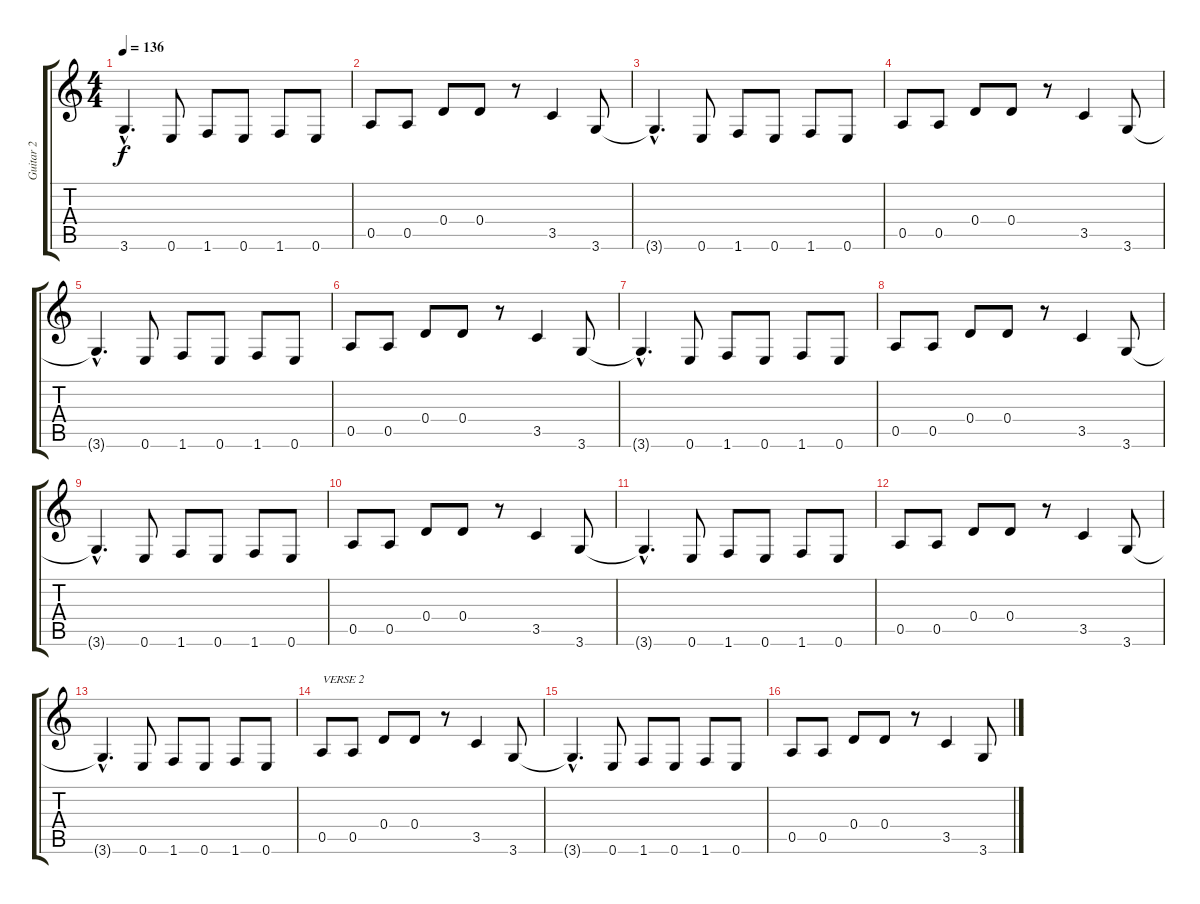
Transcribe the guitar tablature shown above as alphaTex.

\track ("Guitar 2" "Guitar 2") {instrument distortionguitar}
\staff {score tabs}
\tuning (E4 B3 G3 D3 A2 E2) {hide}
\ts (4 4)
\tempo 136
\clef g2
\ks c
3.6{hac t}.4{d dy f} 0.6.8 1.6.8 0.6.8 1.6.8 0.6.8 |
0.5.8 0.5.8 0.4.8 0.4.8 r.8 3.5.4 3.6.8 |
3.6{hac t}.4{d} 0.6.8 1.6.8 0.6.8 1.6.8 0.6.8 |
0.5.8 0.5.8 0.4.8 0.4.8 r.8 3.5.4 3.6.8 |
3.6{hac t}.4{d} 0.6.8 1.6.8 0.6.8 1.6.8 0.6.8 |
0.5.8 0.5.8 0.4.8 0.4.8 r.8 3.5.4 3.6.8 |
3.6{hac t}.4{d} 0.6.8 1.6.8 0.6.8 1.6.8 0.6.8 |
0.5.8 0.5.8 0.4.8 0.4.8 r.8 3.5.4 3.6.8 |
3.6{hac t}.4{d} 0.6.8 1.6.8 0.6.8 1.6.8 0.6.8 |
0.5.8 0.5.8 0.4.8 0.4.8 r.8 3.5.4 3.6.8 |
3.6{hac t}.4{d} 0.6.8 1.6.8 0.6.8 1.6.8 0.6.8 |
0.5.8 0.5.8 0.4.8 0.4.8 r.8 3.5.4 3.6.8 |
3.6{hac t}.4{d} 0.6.8 1.6.8 0.6.8 1.6.8 0.6.8 |
0.5.8{txt "VERSE 2"} 0.5.8 0.4.8 0.4.8 r.8 3.5.4 3.6.8 |
3.6{hac t}.4{d} 0.6.8 1.6.8 0.6.8 1.6.8 0.6.8 |
0.5.8 0.5.8 0.4.8 0.4.8 r.8 3.5.4 3.6.8
